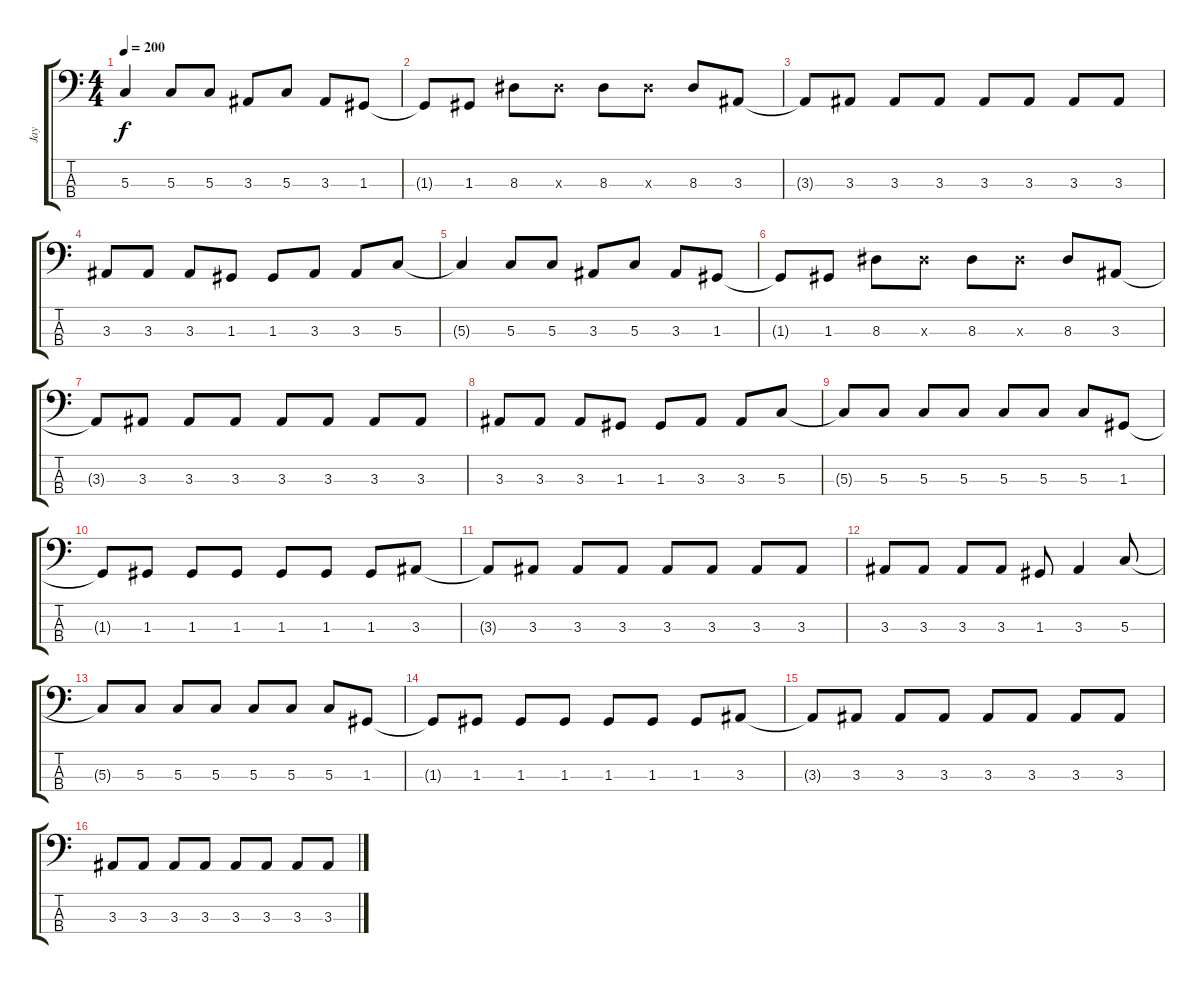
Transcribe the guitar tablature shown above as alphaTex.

\track ("Jay" "Jay") {instrument electricbasspick}
\staff {score tabs}
\tuning (F2 C2 G1 C1) {hide}
\ts (4 4)
\tempo 200
\clef f4
\ks c
5.3{t}.4{dy f} 5.3.8 5.3.8 3.3.8 5.3.8 3.3.8 1.3.8 |
1.3{t}.8 1.3.8 8.3.8 8.3{x}.8 8.3.8 8.3{x}.8 8.3.8 3.3.8 |
3.3{t}.8 3.3.8 3.3.8 3.3.8 3.3.8 3.3.8 3.3.8 3.3.8 |
3.3.8 3.3.8 3.3.8 1.3.8 1.3.8 3.3.8 3.3.8 5.3.8 |
5.3{t}.4 5.3.8 5.3.8 3.3.8 5.3.8 3.3.8 1.3.8 |
1.3{t}.8 1.3.8 8.3.8 8.3{x}.8 8.3.8 8.3{x}.8 8.3.8 3.3.8 |
3.3{t}.8 3.3.8 3.3.8 3.3.8 3.3.8 3.3.8 3.3.8 3.3.8 |
3.3.8 3.3.8 3.3.8 1.3.8 1.3.8 3.3.8 3.3.8 5.3.8 |
5.3{t}.8 5.3.8 5.3.8 5.3.8 5.3.8 5.3.8 5.3.8 1.3.8 |
1.3{t}.8 1.3.8 1.3.8 1.3.8 1.3.8 1.3.8 1.3.8 3.3.8 |
3.3{t}.8 3.3.8 3.3.8 3.3.8 3.3.8 3.3.8 3.3.8 3.3.8 |
3.3.8 3.3.8 3.3.8 3.3.8 1.3.8 3.3.4 5.3.8 |
5.3{t}.8 5.3.8 5.3.8 5.3.8 5.3.8 5.3.8 5.3.8 1.3.8 |
1.3{t}.8 1.3.8 1.3.8 1.3.8 1.3.8 1.3.8 1.3.8 3.3.8 |
3.3{t}.8 3.3.8 3.3.8 3.3.8 3.3.8 3.3.8 3.3.8 3.3.8 |
3.3.8 3.3.8 3.3.8 3.3.8 3.3.8 3.3.8 3.3.8 3.3.8
